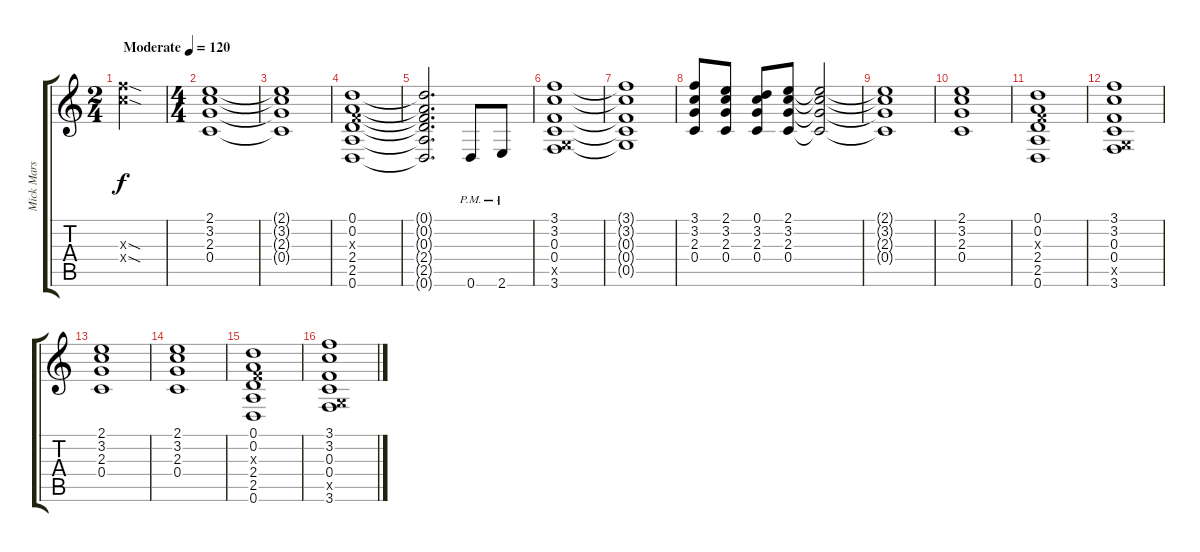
\track ("Mick Mars - Rhytm - Guitar II" "Mick Mars ") {instrument overdrivenguitar}
\staff {score tabs}
\tuning (D4 A3 F3 C3 G2 D2) {hide}
\ts (2 4)
\tempo (120 "Moderate")
\clef g2
\ks c
(12.3{sod x} 12.4{sod x}).2{dy f instrument overdrivenguitar} |
\ts (4 4)
(2.1 3.2 2.3 0.4).1 |
(2.1{t} 3.2{t} 2.3{t} 0.4{t}).1 |
(0.1 0.2 0.3{x} 2.4 2.5 0.6).1 |
(0.1{t} 0.2{t} 0.3{t} 2.4{t} 2.5{t} 0.6{t}).2{d} 0.6{pm}.8 2.6{pm}.8 |
(3.1 3.2 0.3 0.4 0.5{x} 3.6).1 |
(3.1{t} 3.2{t} 0.3{t} 0.4{t} 0.5{t}).1 |
(3.1 3.2 2.3 0.4).8 (2.1 3.2 2.3 0.4).8 (0.1 3.2 2.3 0.4).8 (2.1 3.2 2.3 0.4).8 (2.1{t} 3.2{t} 2.3{t} 0.4{t}).2 |
(2.1{t} 3.2{t} 2.3{t} 0.4{t}).1 |
(2.1 3.2 2.3 0.4).1 |
(0.1 0.2 0.3{x} 2.4 2.5 0.6).1 |
(3.1 3.2 0.3 0.4 0.5{x} 3.6).1 |
(2.1 3.2 2.3 0.4).1 |
(2.1 3.2 2.3 0.4).1 |
(0.1 0.2 0.3{x} 2.4 2.5 0.6).1 |
(3.1 3.2 0.3 0.4 0.5{x} 3.6).1
